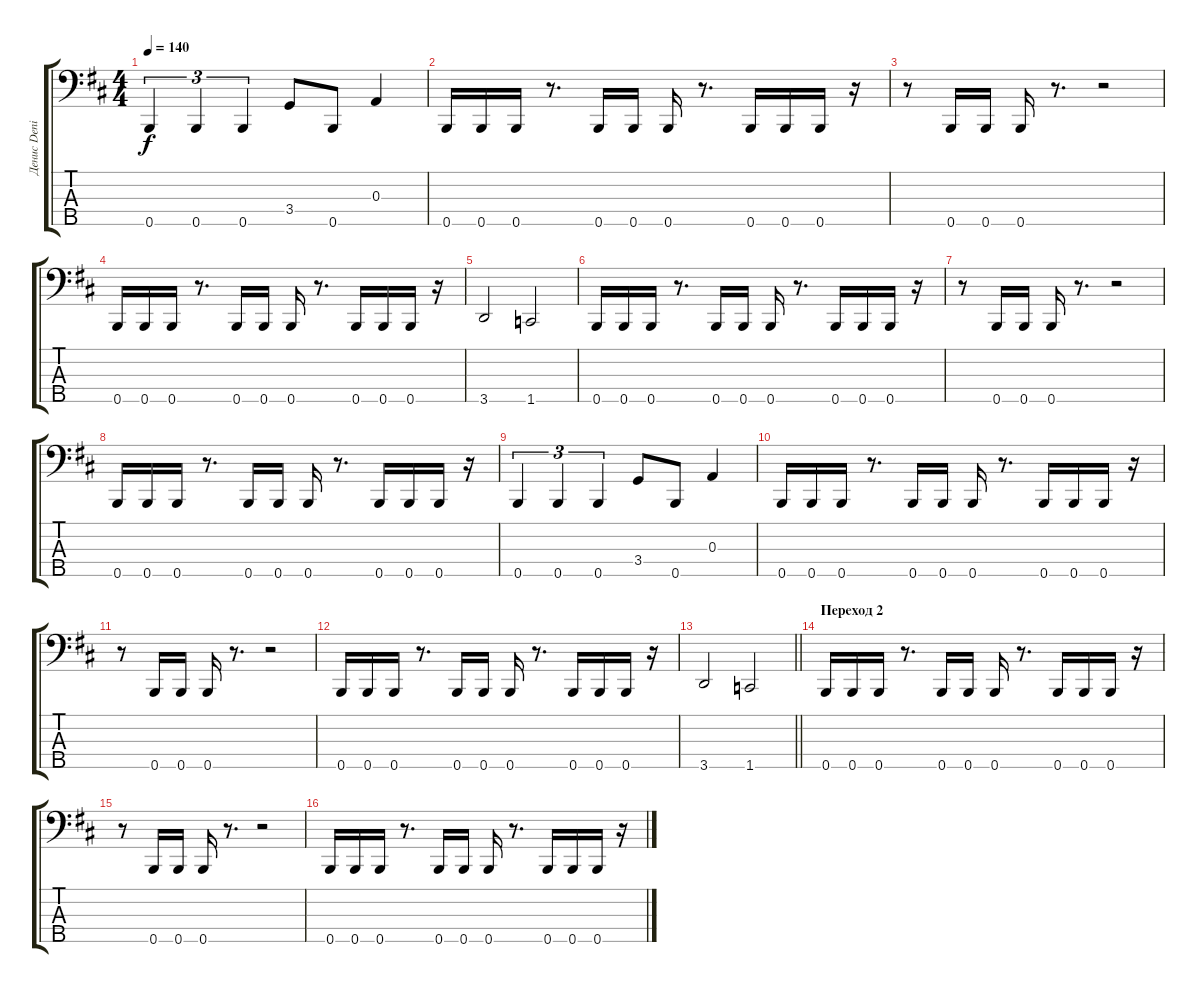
\track ("Денис Denis Киченко" "Денис Deni") {instrument electricbasspick}
\staff {score tabs}
\tuning (G2 D2 A1 E1 B0) {hide}
\ts (4 4)
\tempo 140
\clef f4
\ks bminor
0.5.4{tu (3 2) dy f} 0.5.4{tu (3 2)} 0.5.4{tu (3 2)} 3.4.8 0.5.8 0.3.4 |
0.5.16 0.5.16 0.5.16 r.8{d} 0.5.16 0.5.16 0.5.16 r.8{d} 0.5.16 0.5.16 0.5.16 r.16 |
r.8 0.5.16 0.5.16 0.5.16 r.8{d} r.2 |
0.5.16 0.5.16 0.5.16 r.8{d} 0.5.16 0.5.16 0.5.16 r.8{d} 0.5.16 0.5.16 0.5.16 r.16 |
3.5.2 1.5.2 |
0.5.16 0.5.16 0.5.16 r.8{d} 0.5.16 0.5.16 0.5.16 r.8{d} 0.5.16 0.5.16 0.5.16 r.16 |
r.8 0.5.16 0.5.16 0.5.16 r.8{d} r.2 |
0.5.16 0.5.16 0.5.16 r.8{d} 0.5.16 0.5.16 0.5.16 r.8{d} 0.5.16 0.5.16 0.5.16 r.16 |
0.5.4{tu (3 2)} 0.5.4{tu (3 2)} 0.5.4{tu (3 2)} 3.4.8 0.5.8 0.3.4 |
0.5.16 0.5.16 0.5.16 r.8{d} 0.5.16 0.5.16 0.5.16 r.8{d} 0.5.16 0.5.16 0.5.16 r.16 |
r.8 0.5.16 0.5.16 0.5.16 r.8{d} r.2 |
0.5.16 0.5.16 0.5.16 r.8{d} 0.5.16 0.5.16 0.5.16 r.8{d} 0.5.16 0.5.16 0.5.16 r.16 |
\barLineRight lightlight
3.5.2 1.5.2 |
\section ("" "Переход 2")
0.5.16 0.5.16 0.5.16 r.8{d} 0.5.16 0.5.16 0.5.16 r.8{d} 0.5.16 0.5.16 0.5.16 r.16 |
r.8 0.5.16 0.5.16 0.5.16 r.8{d} r.2 |
0.5.16 0.5.16 0.5.16 r.8{d} 0.5.16 0.5.16 0.5.16 r.8{d} 0.5.16 0.5.16 0.5.16 r.16
